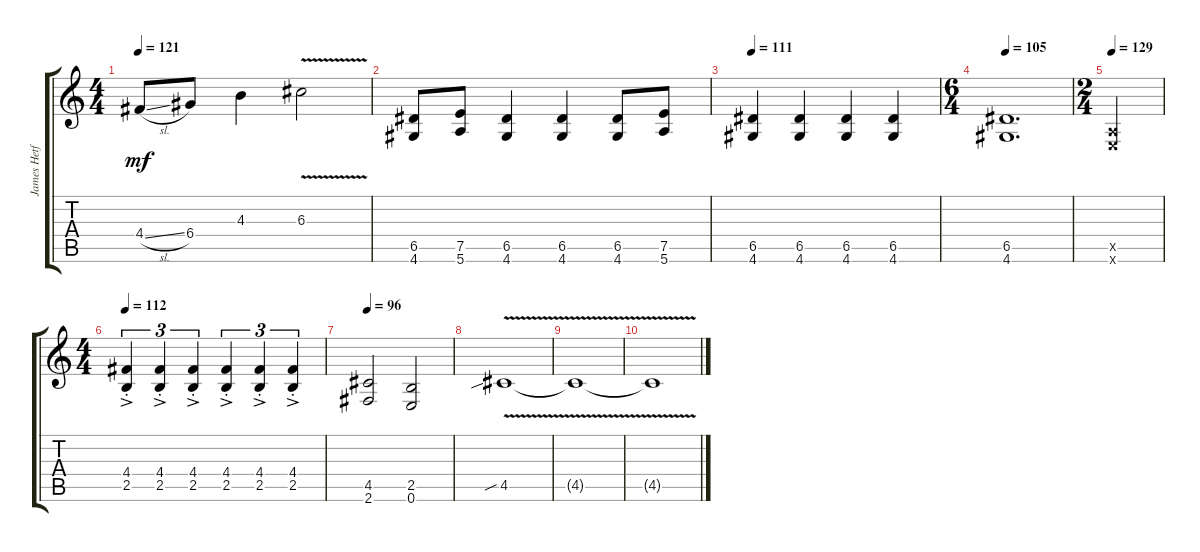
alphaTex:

\track ("James Hetfield" "James Hetf") {instrument distortionguitar}
\staff {score tabs}
\tuning (E4 B3 G3 D3 A2 E2) {hide}
\ts (4 4)
\tempo 121
\clef g2
\ks c
4.4{sl}.8{dy mf} 6.4.8 4.3.4 6.3{v}.2 |
(6.5 4.6).8 (7.5 5.6).8 (6.5 4.6).4 (6.5 4.6).4 (6.5 4.6).8 (7.5 5.6).8 |
\tempo 111
(6.5 4.6).4 (6.5 4.6).4 (6.5 4.6).4 (6.5 4.6).4 |
\ts (6 4)
\tempo 105
(6.5 4.6).1{d} |
\ts (2 4)
\tempo 129
(0.5{x} 0.6{x}).2 |
\ts (4 4)
\tempo 112
(4.4{ac st} 2.5{ac st}).4{tu (3 2)} (4.4{ac st} 2.5{ac st}).4{tu (3 2)} (4.4{ac st} 2.5{ac st}).4{tu (3 2)} (4.4{ac st} 2.5{ac st}).4{tu (3 2)} (4.4{ac st} 2.5{ac st}).4{tu (3 2)} (4.4{ac st} 2.5{ac st}).4{tu (3 2)} |
\tempo 96
(4.5 2.6).2 (2.5 0.6).2 |
4.5{v sib}.1 |
4.5{v t}.1 |
4.5{v t}.1
